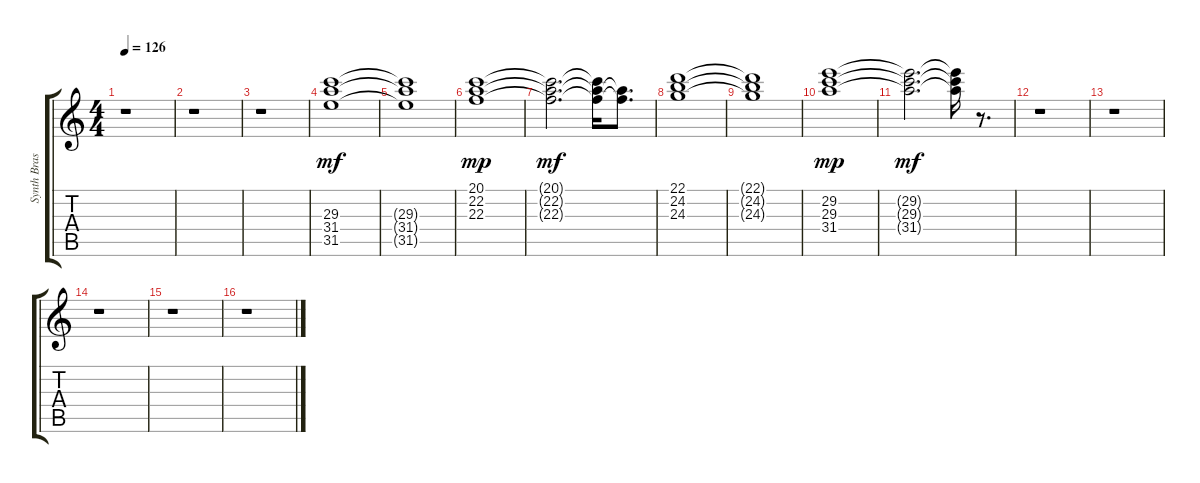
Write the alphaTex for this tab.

\track ("Synth Brass I" "Synth Bras") {instrument synthbrass1}
\staff {score tabs}
\tuning (E4 B3 G3 D3 A2 E2) {hide}
\ts (4 4)
\tempo 126
\clef g2
\ks c
r.1{dy mp} |
r.1 |
r.1 |
(29.3 31.4 31.5).1{dy mf} |
(29.3{t} 31.4{t} 31.5{t}).1 |
(20.1 22.2 22.3).1{dy mp} |
(20.1{t} 22.2{t} 22.3{t}).2{d dy mf} (20.1{t} 22.2{t} 22.3{t}).16 (22.2{t} 22.3{t}).8{d} |
(22.1 24.2 24.3).1 |
(22.1{t} 24.2{t} 24.3{t}).1 |
(29.2 29.3 31.4).1{dy mp} |
(29.2{t} 29.3{t} 31.4{t}).2{d dy mf} (29.2{t} 29.3{t} 31.4{t}).16 r.8{d} |
r.1 |
r.1 |
r.1 |
r.1 |
r.1
